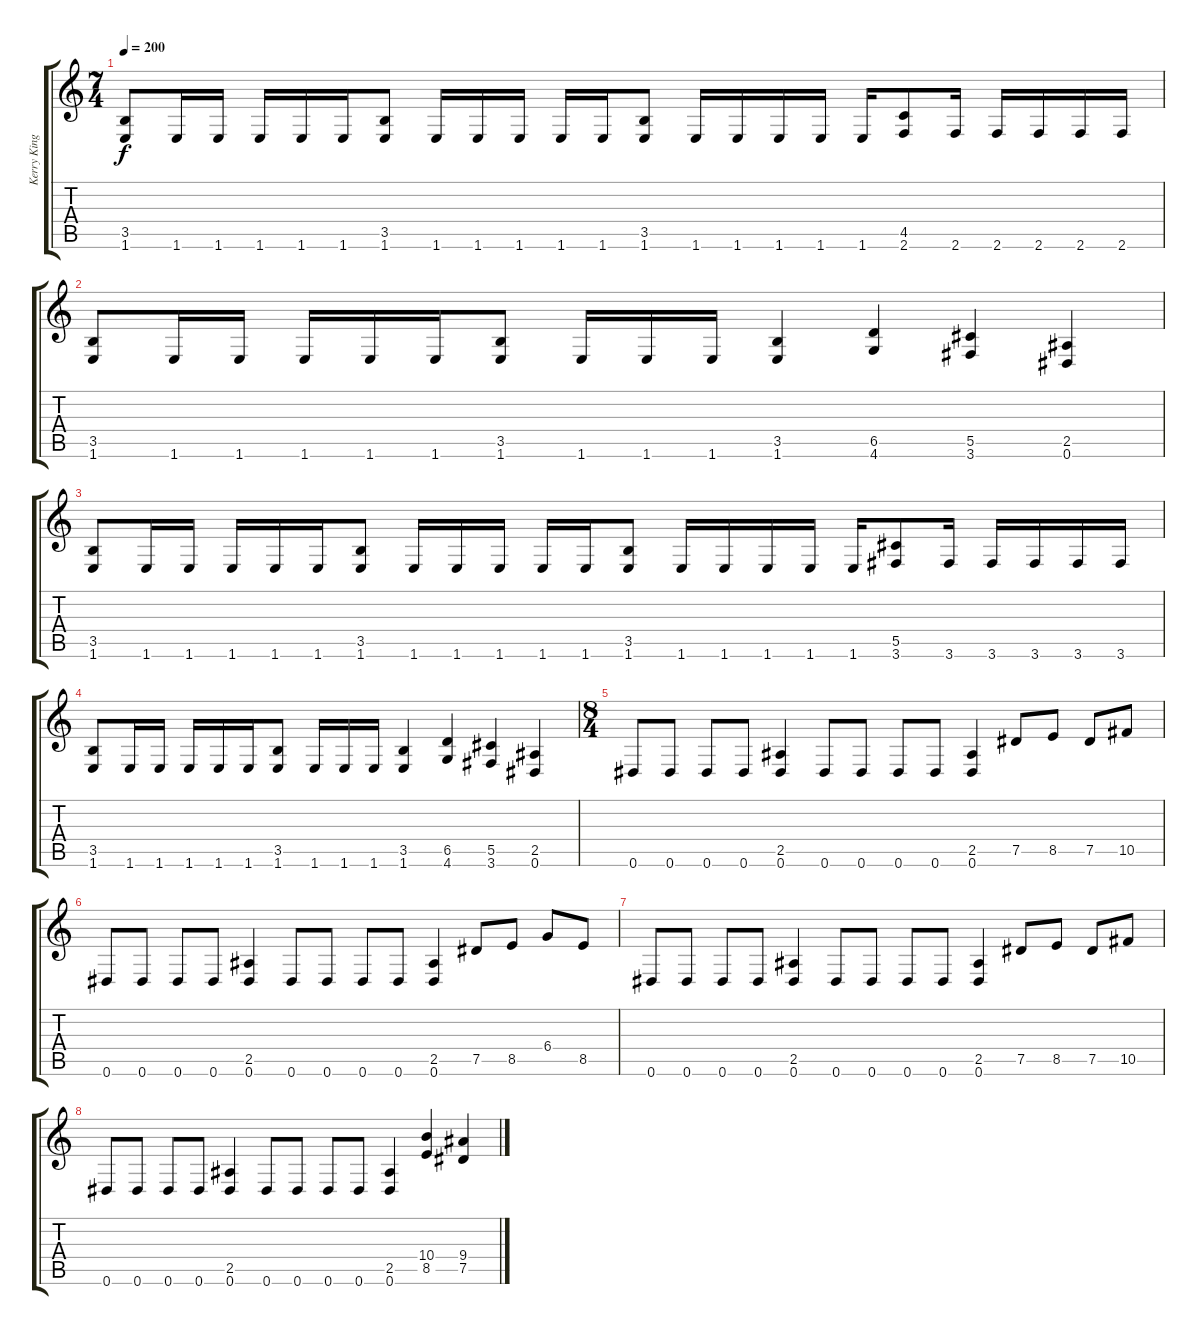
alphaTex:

\track ("Kerry King" "Kerry King") {instrument overdrivenguitar}
\staff {score tabs}
\tuning (Eb4 Bb3 Gb3 Db3 Ab2 Eb2) {hide}
\ts (7 4)
\tempo 200
\clef g2
\ks c
(3.5 1.6).8{dy f} 1.6.16 1.6.16 1.6.16 1.6.16 1.6.16 (3.5 1.6).8 1.6.16 1.6.16 1.6.16 1.6.16 1.6.16 (3.5 1.6).8 1.6.16 1.6.16 1.6.16 1.6.16 1.6.16 (4.5 2.6).8 2.6.16 2.6.16 2.6.16 2.6.16 2.6.16 |
(3.5 1.6).8 1.6.16 1.6.16 1.6.16 1.6.16 1.6.16 (3.5 1.6).8 1.6.16 1.6.16 1.6.16 (3.5 1.6).4 (6.5 4.6).4 (5.5 3.6).4 (2.5 0.6).4 |
(3.5 1.6).8 1.6.16 1.6.16 1.6.16 1.6.16 1.6.16 (3.5 1.6).8 1.6.16 1.6.16 1.6.16 1.6.16 1.6.16 (3.5 1.6).8 1.6.16 1.6.16 1.6.16 1.6.16 1.6.16 (5.5 3.6).8 3.6.16 3.6.16 3.6.16 3.6.16 3.6.16 |
(3.5 1.6).8 1.6.16 1.6.16 1.6.16 1.6.16 1.6.16 (3.5 1.6).8 1.6.16 1.6.16 1.6.16 (3.5 1.6).4 (6.5 4.6).4 (5.5 3.6).4 (2.5 0.6).4 |
\ts (8 4)
0.6.8 0.6.8 0.6.8 0.6.8 (2.5 0.6).4 0.6.8 0.6.8 0.6.8 0.6.8 (2.5 0.6).4 7.5.8 8.5.8 7.5.8 10.5.8 |
0.6.8 0.6.8 0.6.8 0.6.8 (2.5 0.6).4 0.6.8 0.6.8 0.6.8 0.6.8 (2.5 0.6).4 7.5.8 8.5.8 6.4.8 8.5.8 |
0.6.8 0.6.8 0.6.8 0.6.8 (2.5 0.6).4 0.6.8 0.6.8 0.6.8 0.6.8 (2.5 0.6).4 7.5.8 8.5.8 7.5.8 10.5.8 |
0.6.8 0.6.8 0.6.8 0.6.8 (2.5 0.6).4 0.6.8 0.6.8 0.6.8 0.6.8 (2.5 0.6).4 (10.4 8.5).4 (9.4 7.5).4
